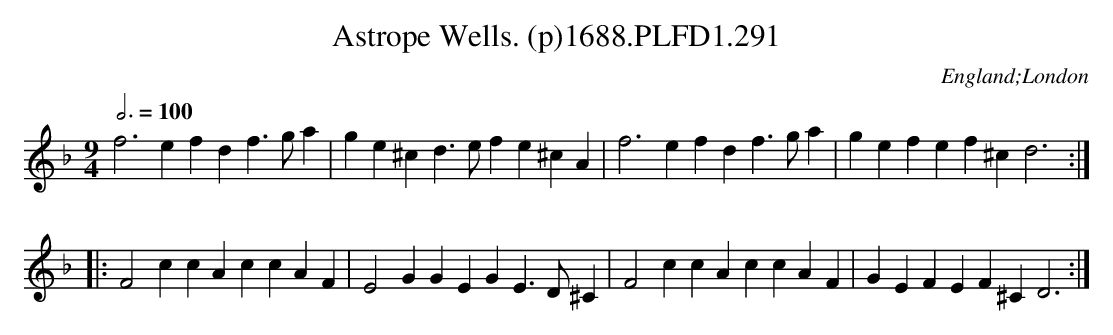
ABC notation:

X:1
T:Astrope Wells. (p)1688.PLFD1.291
M:9/4
L:1/4
Q:3/4=100
O:England;London
K:F
f3efdf>ga|ge^cd>efe^cA|f3efdf>ga|gefef^cd3:|
|:F2ccAccAF|E2GGEGE>D^C|F2ccAccAF|GEFEF^CD3:|
